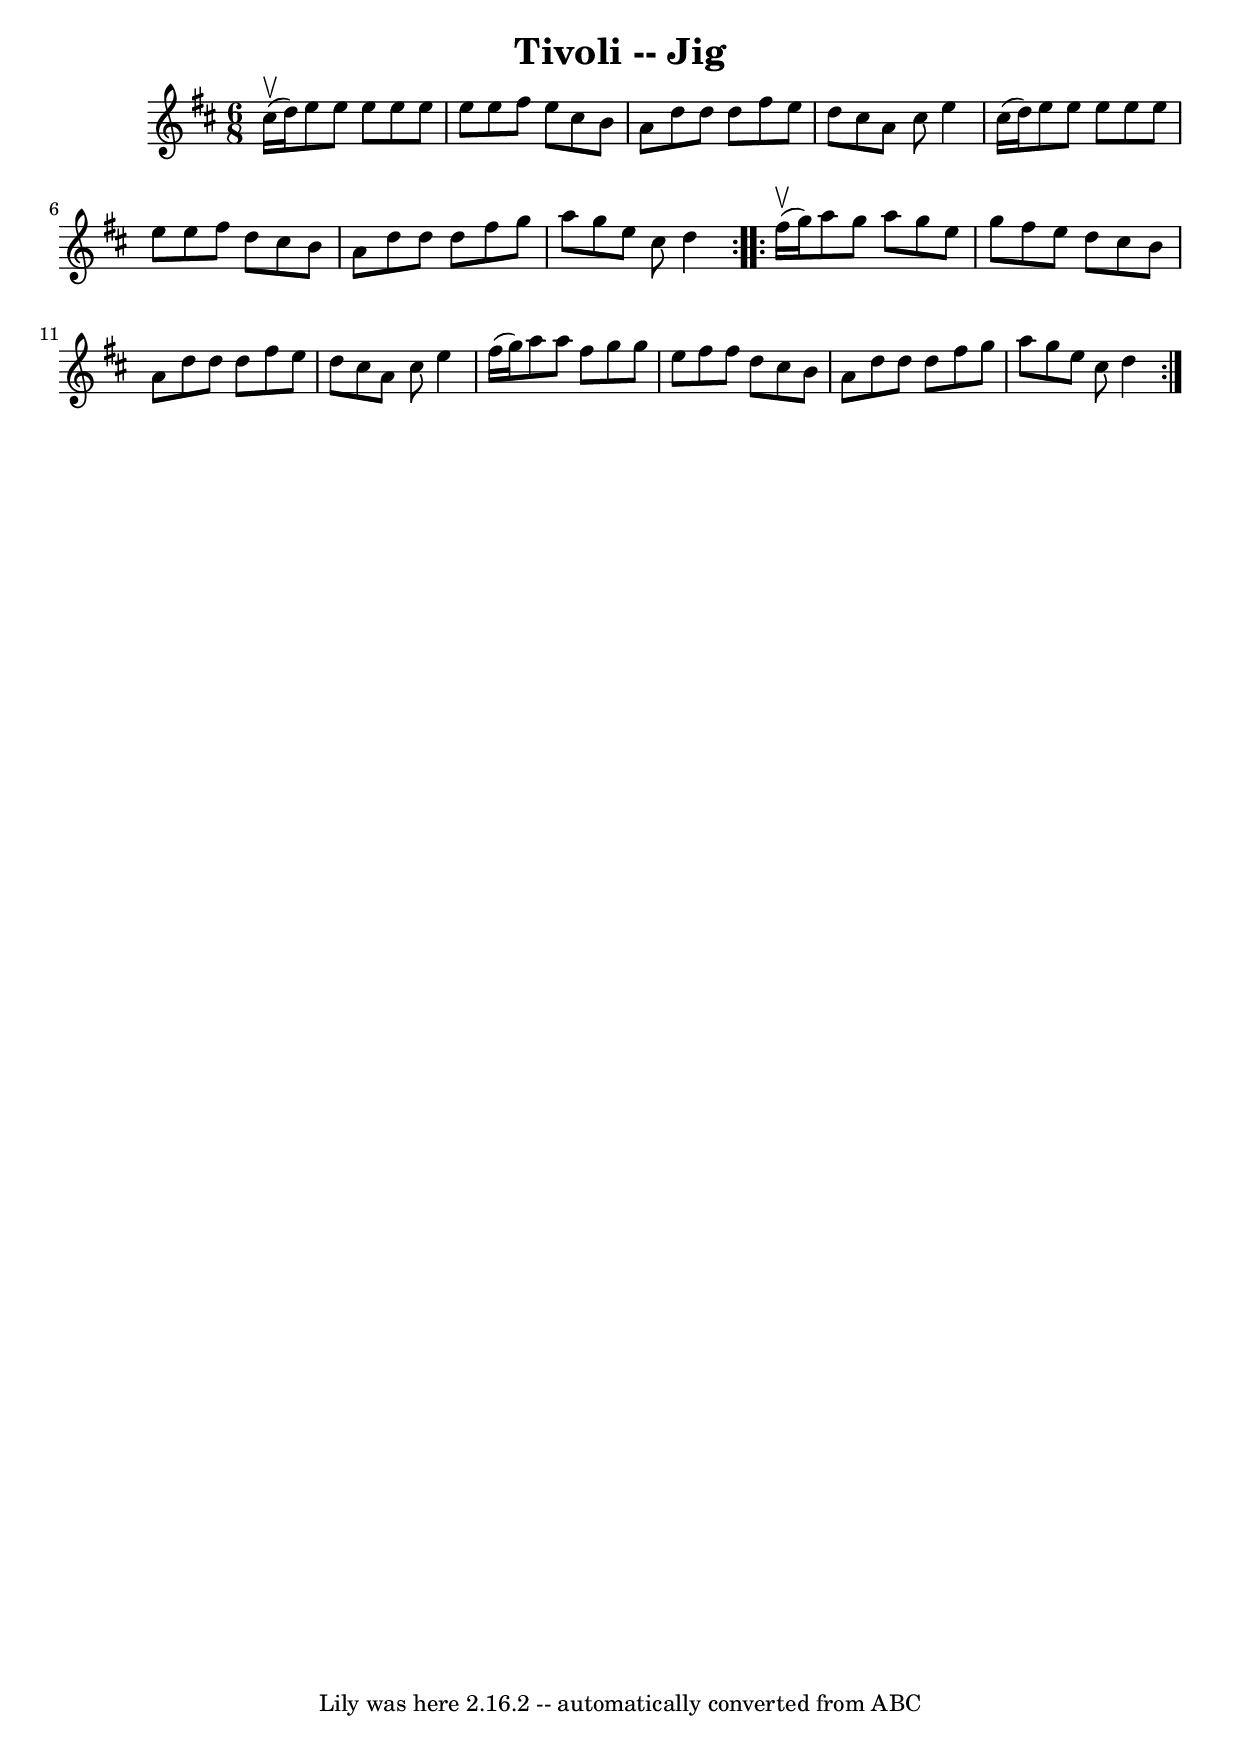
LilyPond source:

\version "2.16.2"
\include "Mammoth.ily"
\header {
	%% book = "Ryan's Mammoth Collection"
	crossRefNumber = "1"
	footnotes = "\\\\89 463"
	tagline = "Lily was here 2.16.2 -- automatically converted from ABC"
	title = "Tivoli -- Jig"
}
voicedefault =  {


\repeat volta 2 {
\time 6/8 
\key d \major cis''16^\upbow(d''16) |
 e''8    
e''8 e''8 e''8 e''8 e''8    |
 e''8 fis''8 e''8    
cis''8 b'8 a'8    |
 d''8 d''8 d''8 fis''8 e''8    
d''8    |
 cis''8 a'8 cis''8 e''4 cis''16 (d''16)   
|
 e''8 e''8 e''8 e''8 e''8 e''8    |
 e''8    
fis''8 d''8 cis''8 b'8 a'8    |
 d''8 d''8 d''8    
fis''8 g''8 a''8    |
 g''8 e''8 cis''8 d''4    }     
\repeat volta 2 { fis''16^\upbow(g''16) |
 a''8 g''8    
a''8 g''8 e''8 g''8    |
 fis''8 e''8 d''8 cis''8    
b'8 a'8    |
 d''8 d''8 d''8 fis''8 e''8 d''8    
|
 cis''8 a'8 cis''8 e''4 fis''16 (g''16)   |
  
 a''8 a''8 fis''8 g''8 g''8 e''8    |
 fis''8    
fis''8 d''8 cis''8 b'8 a'8    |
 d''8 d''8 d''8    
fis''8 g''8 a''8    |
 g''8 e''8 cis''8 d''4    }   
}

\score{
    <<

	\context Staff="default"
	{
	    \voicedefault 
	}

    >>
	\layout {
	}
	\midi {}
}
